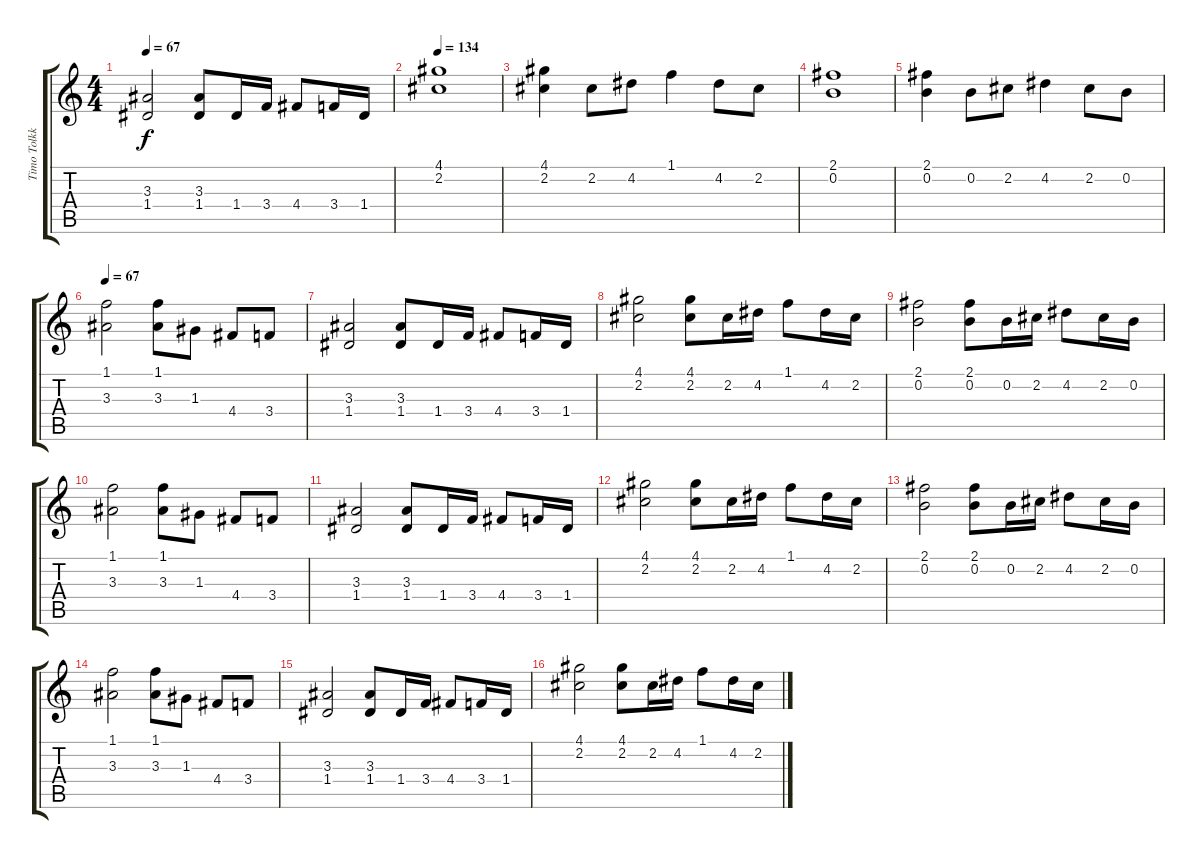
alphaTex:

\track ("Timo Tolkki" "Timo Tolkk") {instrument overdrivenguitar}
\staff {score tabs}
\tuning (E4 B3 G3 D3 A2 E2) {hide}
\ts (4 4)
\tempo 67
\clef g2
\ks c
(3.3 1.4).2{dy f} (3.3 1.4).8 1.4.16 3.4.16 4.4.8 3.4.16 1.4.16 |
\tempo 134
(4.1 2.2).1 |
(4.1 2.2).4 2.2.8 4.2.8 1.1.4 4.2.8 2.2.8 |
(2.1 0.2).1 |
(2.1 0.2).4 0.2.8 2.2.8 4.2.4 2.2.8 0.2.8 |
\tempo 67
(1.1 3.3).2 (1.1 3.3).8 1.3.8 4.4.8 3.4.8 |
(3.3 1.4).2 (3.3 1.4).8 1.4.16 3.4.16 4.4.8 3.4.16 1.4.16 |
(4.1 2.2).2 (4.1 2.2).8 2.2.16 4.2.16 1.1.8 4.2.16 2.2.16 |
(2.1 0.2).2 (2.1 0.2).8 0.2.16 2.2.16 4.2.8 2.2.16 0.2.16 |
(1.1 3.3).2 (1.1 3.3).8 1.3.8 4.4.8 3.4.8 |
(3.3 1.4).2 (3.3 1.4).8 1.4.16 3.4.16 4.4.8 3.4.16 1.4.16 |
(4.1 2.2).2 (4.1 2.2).8 2.2.16 4.2.16 1.1.8 4.2.16 2.2.16 |
(2.1 0.2).2 (2.1 0.2).8 0.2.16 2.2.16 4.2.8 2.2.16 0.2.16 |
(1.1 3.3).2 (1.1 3.3).8 1.3.8 4.4.8 3.4.8 |
(3.3 1.4).2 (3.3 1.4).8 1.4.16 3.4.16 4.4.8 3.4.16 1.4.16 |
(4.1 2.2).2 (4.1 2.2).8 2.2.16 4.2.16 1.1.8 4.2.16 2.2.16
